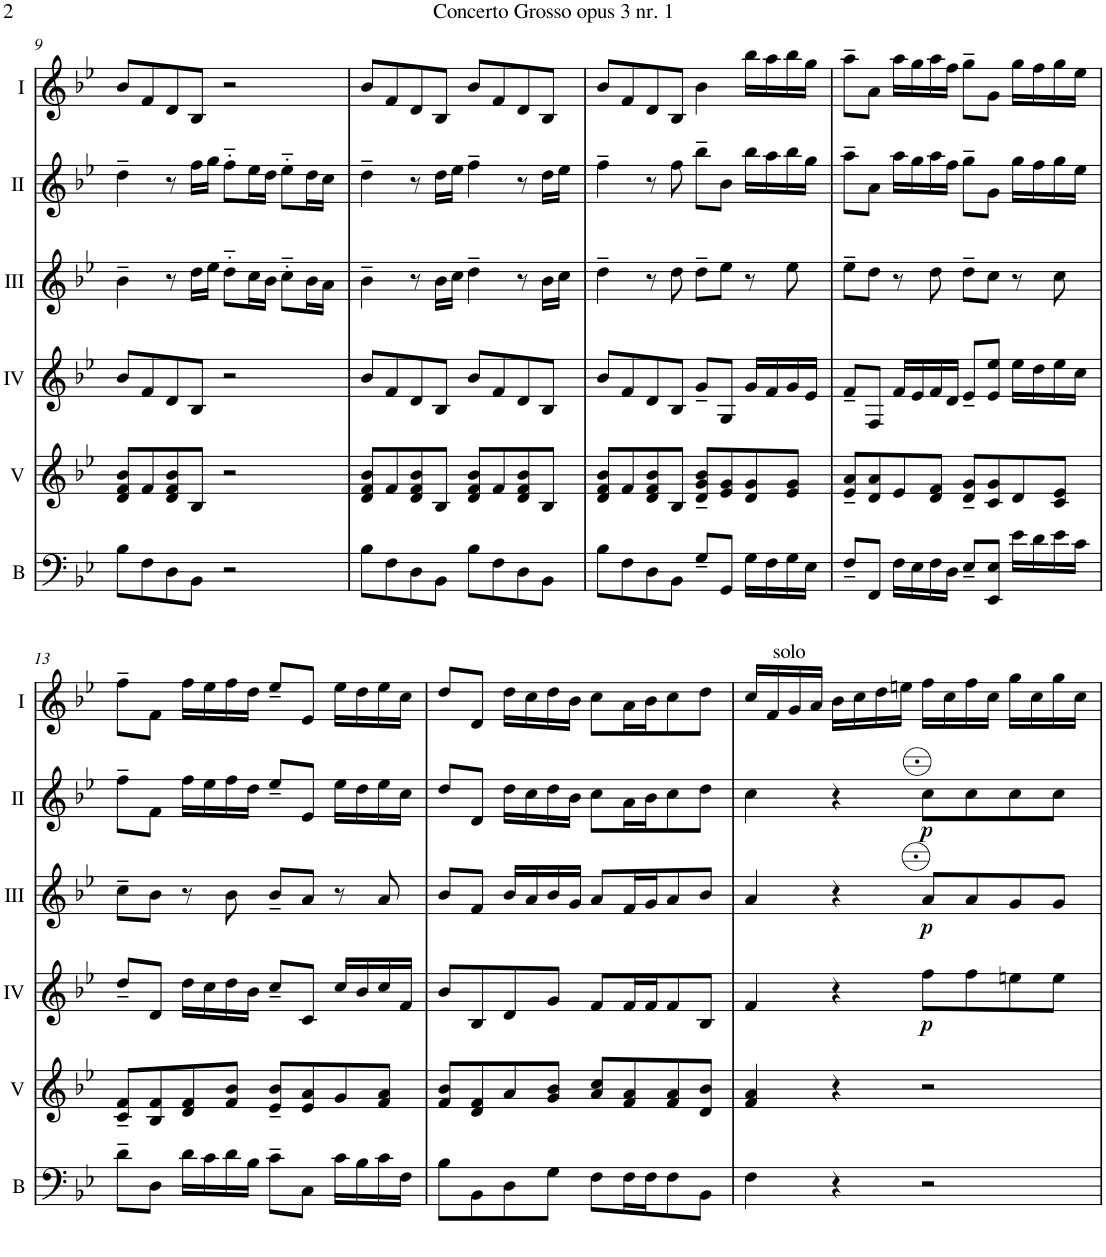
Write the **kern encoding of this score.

**kern	**kern	**kern	**dynam	**kern	**dynam	**kern	**dynam	**kern
*part6	*part5	*part4	*part4	*part3	*part3	*part2	*part2	*part1
*staff6	*staff5	*staff4	*staff4	*staff3	*staff3	*staff2	*staff2	*staff1
*I"Bass	*I"Acc. 5	*I"Acc. 4	*	*I"Acc. 3	*	*I"Acc. 2	*	*I"Acc. 1
*I'B	*	*	*	*	*	*	*	*
!!LO:PB:g=z
*clefF4	*clefG2	*clefG2	*	*clefG2	*	*clefG2	*	*clefG2
*Trd7c12	*	*Trd7c12	*	*	*	*	*	*
*k[b-e-]	*k[b-e-]	*k[b-e-]	*	*k[b-e-]	*	*k[b-e-]	*	*k[b-e-]
*M2/2	*M2/2	*M2/2	*	*M2/2	*	*M2/2	*	*M2/2
*met(c|)	*met(c|)	*met(c|)	*	*met(c|)	*	*met(c|)	*	*met(c|)
=9	=9	=9	=9	=9	=9	=9	=9	=9
8B-\L	8d/ 8f/ 8b-/L	8b-/L	.	4b-~\	.	4dd~\	.	8b-/L
8F\	8f/	8f/	.	.	.	.	.	8f/
8D\	8d/ 8f/ 8b-/	8d/	.	8r	.	8r	.	8d/
8BB-\J	8B-/J	8B-/J	.	16dd\LL	.	16ff\LL	.	8B-/J
.	.	.	.	16ee-\JJ	.	16gg\JJ	.	.
2r	2r	2r	.	8dd'~\L	.	8ff'~\L	.	2r
.	.	.	.	16cc\L	.	16ee-\L	.	.
.	.	.	.	16b-\JJ	.	16dd\JJ	.	.
.	.	.	.	8cc'~\L	.	8ee-'~\L	.	.
.	.	.	.	16b-\L	.	16dd\L	.	.
.	.	.	.	16a\JJ	.	16cc\JJ	.	.
=10	=10	=10	=10	=10	=10	=10	=10	=10
8B-\L	8d/ 8f/ 8b-/L	8b-/L	.	4b-~\	.	4dd~\	.	8b-/L
8F\	8f/	8f/	.	.	.	.	.	8f/
8D\	8d/ 8f/ 8b-/	8d/	.	8r	.	8r	.	8d/
8BB-\J	8B-/J	8B-/J	.	16b-\LL	.	16dd\LL	.	8B-/J
.	.	.	.	16cc\JJ	.	16ee-\JJ	.	.
8B-\L	8d/ 8f/ 8b-/L	8b-/L	.	4dd~\	.	4ff~\	.	8b-/L
8F\	8f/	8f/	.	.	.	.	.	8f/
8D\	8d/ 8f/ 8b-/	8d/	.	8r	.	8r	.	8d/
8BB-\J	8B-/J	8B-/J	.	16b-\LL	.	16dd\LL	.	8B-/J
.	.	.	.	16cc\JJ	.	16ee-\JJ	.	.
=11	=11	=11	=11	=11	=11	=11	=11	=11
8B-\L	8d/ 8f/ 8b-/L	8b-/L	.	4dd~\	.	4ff~\	.	8b-/L
8F\	8f/	8f/	.	.	.	.	.	8f/
8D\	8d/ 8f/ 8b-/	8d/	.	8r	.	8r	.	8d/
8BB-\J	8B-/J	8B-/J	.	8dd\	.	8ff\	.	8B-/J
8G~/L	8d/~ 8g/~ 8b-/~L	8g~/L	.	8dd~\L	.	8bb-~\L	.	4b-\
8GG/J	8e-/ 8g/	8G/J	.	8ee-\J	.	8b-\J	.	.
16G\LL	8d/ 8g/	16g/LL	.	8r	.	16bb-\LL	.	16bb-\LL
16F\	.	16f/	.	.	.	16aa\	.	16aa\
16G\	8e-/ 8g/J	16g/	.	8ee-\	.	16bb-\	.	16bb-\
16E-\JJ	.	16e-/JJ	.	.	.	16gg\JJ	.	16gg\JJ
=12	=12	=12	=12	=12	=12	=12	=12	=12
8F~/L	8e-/~ 8a/~L	8f~/L	.	8ee-~\L	.	8aa~\L	.	8aa~\L
8FF/J	8d/ 8a/	8F/J	.	8dd\J	.	8a\J	.	8a\J
16F\LL	8e-/	16f/LL	.	8r	.	16aa\LL	.	16aa\LL
16E-\	.	16e-/	.	.	.	16gg\	.	16gg\
16F\	8d/ 8f/J	16f/	.	8dd\	.	16aa\	.	16aa\
16D\JJ	.	16d/JJ	.	.	.	16ff\JJ	.	16ff\JJ
8E-~/L	8d/~ 8g/~L	8e-~/L	.	8dd~\L	.	8gg~\L	.	8gg~\L
8EE-/ 8E-/J	8c/ 8g/	8e-/ 8ee-/J	.	8cc\J	.	8g\J	.	8g\J
16e-\LL	8d/	16ee-\LL	.	8r	.	16gg\LL	.	16gg\LL
16d\	.	16dd\	.	.	.	16ff\	.	16ff\
16e-\	8c/ 8e-/J	16ee-\	.	8cc\	.	16gg\	.	16gg\
16c\JJ	.	16cc\JJ	.	.	.	16ee-\JJ	.	16ee-\JJ
!!LO:LB:g=z
=13	=13	=13	=13	=13	=13	=13	=13	=13
8d~\L	8c/~ 8f/~L	8dd~/L	.	8cc~\L	.	8ff~\L	.	8ff~\L
8D\J	8B-/ 8f/	8d/J	.	8b-\J	.	8f\J	.	8f\J
16d\LL	8d/ 8f/	16dd\LL	.	8r	.	16ff\LL	.	16ff\LL
16c\	.	16cc\	.	.	.	16ee-\	.	16ee-\
16d\	8f/ 8b-/J	16dd\	.	8b-\	.	16ff\	.	16ff\
16B-\JJ	.	16b-\JJ	.	.	.	16dd\JJ	.	16dd\JJ
8c~\L	8e-/~ 8b-/~L	8cc~/L	.	8b-~/L	.	8ee-~/L	.	8ee-~/L
8C\J	8e-/ 8a/	8c/J	.	8a/J	.	8e-/J	.	8e-/J
16c\LL	8g/	16cc/LL	.	8r	.	16ee-\LL	.	16ee-\LL
16B-\	.	16b-/	.	.	.	16dd\	.	16dd\
16c\	8f/ 8a/J	16cc/	.	8a/	.	16ee-\	.	16ee-\
16F\JJ	.	16f/JJ	.	.	.	16cc\JJ	.	16cc\JJ
=14	=14	=14	=14	=14	=14	=14	=14	=14
8B-\L	8f/ 8b-/L	8b-/L	.	8b-/L	.	8dd/L	.	8dd/L
8BB-\	8d/ 8f/	8B-/	.	8f/J	.	8d/J	.	8d/J
8D\	8a/	8d/	.	16b-/LL	.	16dd\LL	.	16dd\LL
.	.	.	.	16a/	.	16cc\	.	16cc\
8G\J	8g/ 8b-/J	8g/J	.	16b-/	.	16dd\	.	16dd\
.	.	.	.	16g/JJ	.	16b-\JJ	.	16b-\JJ
8F\L	8a/ 8cc/L	8f/L	.	8a/L	.	8cc\L	.	8cc\L
16F\L	8f/ 8a/	16f/L	.	16f/L	.	16a\L	.	16a\L
16F\J	.	16f/J	.	16g/J	.	16b-\J	.	16b-\J
8F\	8f/ 8a/	8f/	.	8a/	.	8cc\	.	8cc\
8BB-\J	8d/ 8b-/J	8B-/J	.	8b-/J	.	8dd\J	.	8dd\J
=15	=15	=15	=15	=15	=15	=15	=15	=15
4F\	4f/ 4a/	4f/	.	4a/	.	4cc\	.	16cc/LL
!	!	!	!	!	!	!	!	!LO:TX:a:t=solo
.	.	.	.	.	.	.	.	16f/
.	.	.	.	.	.	.	.	16g/
.	.	.	.	.	.	.	.	16a/JJ
4r	4r	4r	.	4r	.	4r	.	16b-\LL
.	.	.	.	.	.	.	.	16cc\
.	.	.	.	.	.	.	.	16dd\
.	.	.	.	.	.	.	.	16een\JJ
!	!	!	!LO:DY:b	!	!LO:DY:b	!	!LO:DY:b	!
2r	2r	8ff\L	p	8a/L	p	8cc\L	p	16ff\LL
.	.	.	.	.	.	.	.	16cc\
.	.	8ff\	.	8a/	.	8cc\	.	16ff\
.	.	.	.	.	.	.	.	16cc\JJ
.	.	8een\	.	8g/	.	8cc\	.	16gg\LL
.	.	.	.	.	.	.	.	16cc\
.	.	8ee\J	.	8g/J	.	8cc\J	.	16gg\
.	.	.	.	.	.	.	.	16cc\JJ
=	=	=	=	=	=	=	=	=
*-	*-	*-	*-	*-	*-	*-	*-	*-
